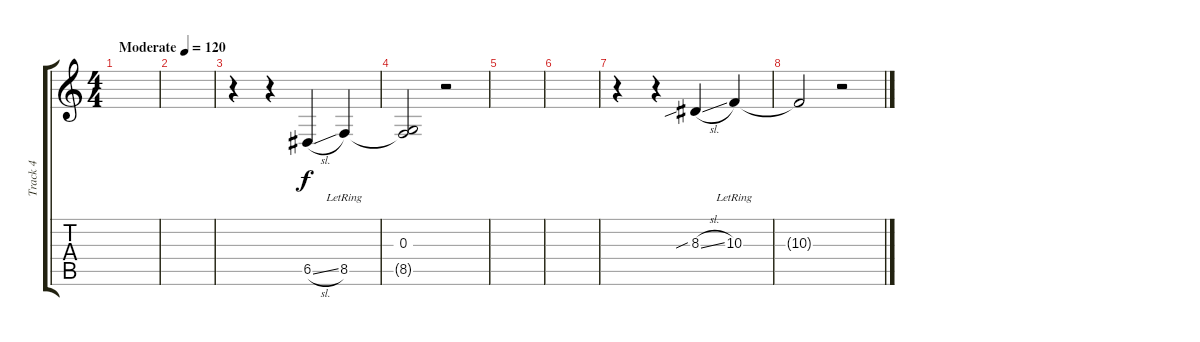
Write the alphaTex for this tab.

\track ("Track 4" "Track 4") {instrument tremolostrings}
\staff {score tabs}
\tuning (E4 B3 G3 D3 A2 E2) {hide}
\ts (4 4)
\tempo (120 "Moderate")
\clef g2
\ks c
|
|
r.4 r.4 6.5{sl}.4 8.5{lr}.4 |
(0.3 8.5{t}).2 r.2 |
|
|
r.4 r.4 8.3{sib sl}.4 10.3{lr}.4 |
10.3{t}.2 r.2
